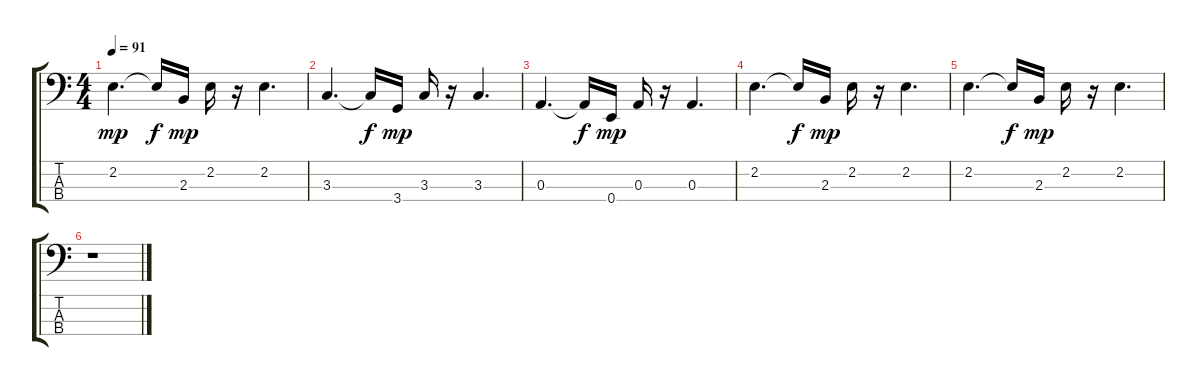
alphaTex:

\track "" {instrument fretlessbass}
\staff {score tabs}
\tuning (G2 D2 A1 E1) {hide}
\ts (4 4)
\tempo 91
\clef f4
\ks c
2.2.4{d dy mp volume 4} 2.2{t}.16{dy f} 2.3.16{dy mp volume 4} 2.2.16{volume 4} r.16 2.2.4{d} |
3.3.4{d volume 4} 3.3{t}.16{dy f} 3.4.16{dy mp volume 3} 3.3.16 r.16 3.3.4{d volume 3} |
0.3.4{d volume 3} 0.3{t}.16{dy f} 0.4.16{dy mp volume 2} 0.3.16 r.16 0.3.4{d volume 2} |
2.2.4{d volume 2} 2.2{t}.16{dy f} 2.3.16{dy mp volume 1} 2.2.16 r.16 2.2.4{d volume 1} |
2.2.4{d volume 1} 2.2{t}.16{dy f} 2.3.16{dy mp volume 0} 2.2.16 r.16 2.2.4{d volume 0} |
r.1
